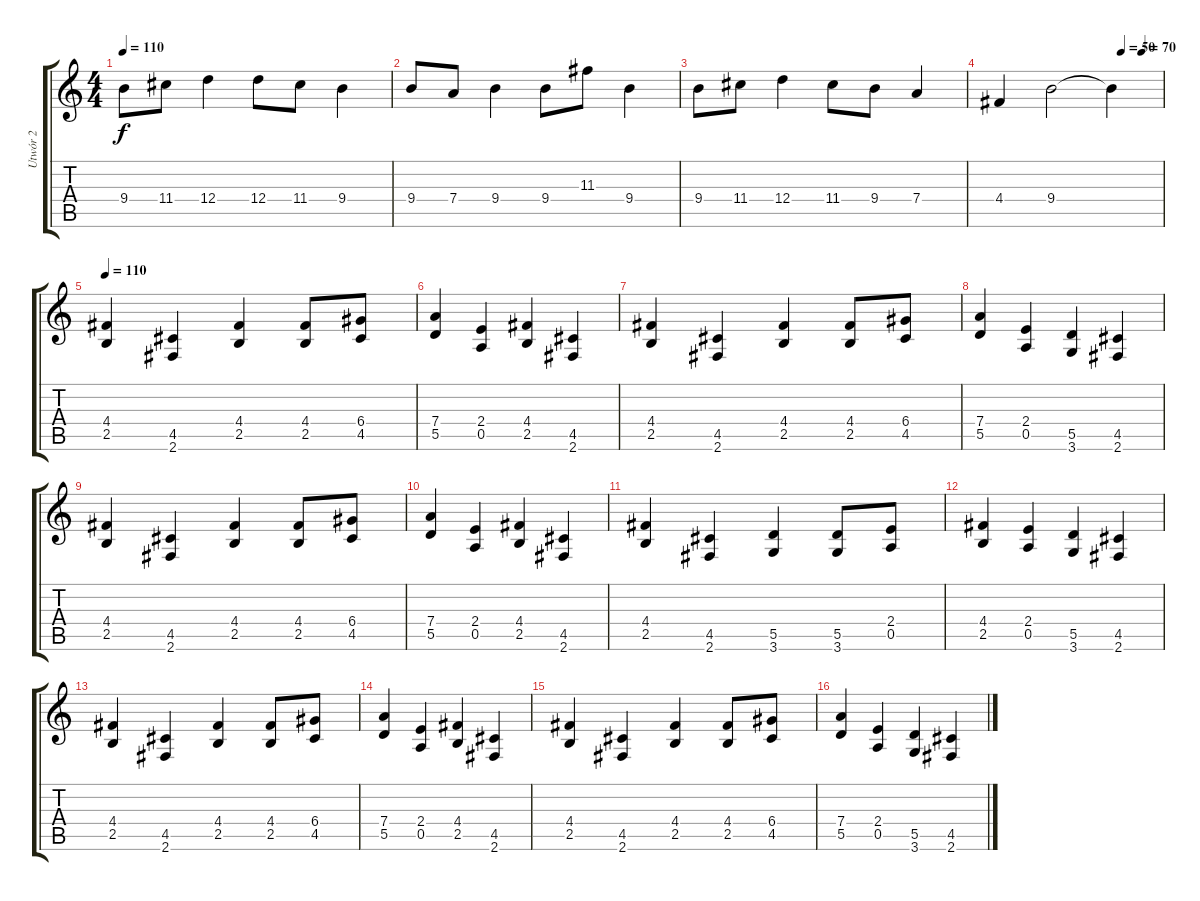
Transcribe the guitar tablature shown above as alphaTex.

\track ("Utwór 2" "Utwór 2") {instrument acousticguitarsteel}
\staff {score tabs}
\tuning (E4 B3 G3 D3 A2 E2) {hide}
\ts (4 4)
\tempo 110
\clef g2
\ks c
9.4.8{dy f} 11.4.8 12.4.4 12.4.8 11.4.8 9.4.4 |
9.4.8 7.4.8 9.4.4 9.4.8 11.3.8 9.4.4 |
9.4.8 11.4.8 12.4.4 11.4.8 9.4.8 7.4.4 |
\tempo (50 0.75)
\tempo (70 0.875)
4.4.4 9.4.2 9.4{t}.4 |
\tempo 110
(4.4 2.5).4 (4.5 2.6).4 (4.4 2.5).4 (4.4 2.5).8 (6.4 4.5).8 |
(7.4 5.5).4 (2.4 0.5).4 (4.4 2.5).4 (4.5 2.6).4 |
(4.4 2.5).4 (4.5 2.6).4 (4.4 2.5).4 (4.4 2.5).8 (6.4 4.5).8 |
(7.4 5.5).4 (2.4 0.5).4 (5.5 3.6).4 (4.5 2.6).4 |
(4.4 2.5).4 (4.5 2.6).4 (4.4 2.5).4 (4.4 2.5).8 (6.4 4.5).8 |
(7.4 5.5).4 (2.4 0.5).4 (4.4 2.5).4 (4.5 2.6).4 |
(4.4 2.5).4 (4.5 2.6).4 (5.5 3.6).4 (5.5 3.6).8 (2.4 0.5).8 |
(4.4 2.5).4 (2.4 0.5).4 (5.5 3.6).4 (4.5 2.6).4 |
(4.4 2.5).4 (4.5 2.6).4 (4.4 2.5).4 (4.4 2.5).8 (6.4 4.5).8 |
(7.4 5.5).4 (2.4 0.5).4 (4.4 2.5).4 (4.5 2.6).4 |
(4.4 2.5).4 (4.5 2.6).4 (4.4 2.5).4 (4.4 2.5).8 (6.4 4.5).8 |
(7.4 5.5).4 (2.4 0.5).4 (5.5 3.6).4 (4.5 2.6).4
